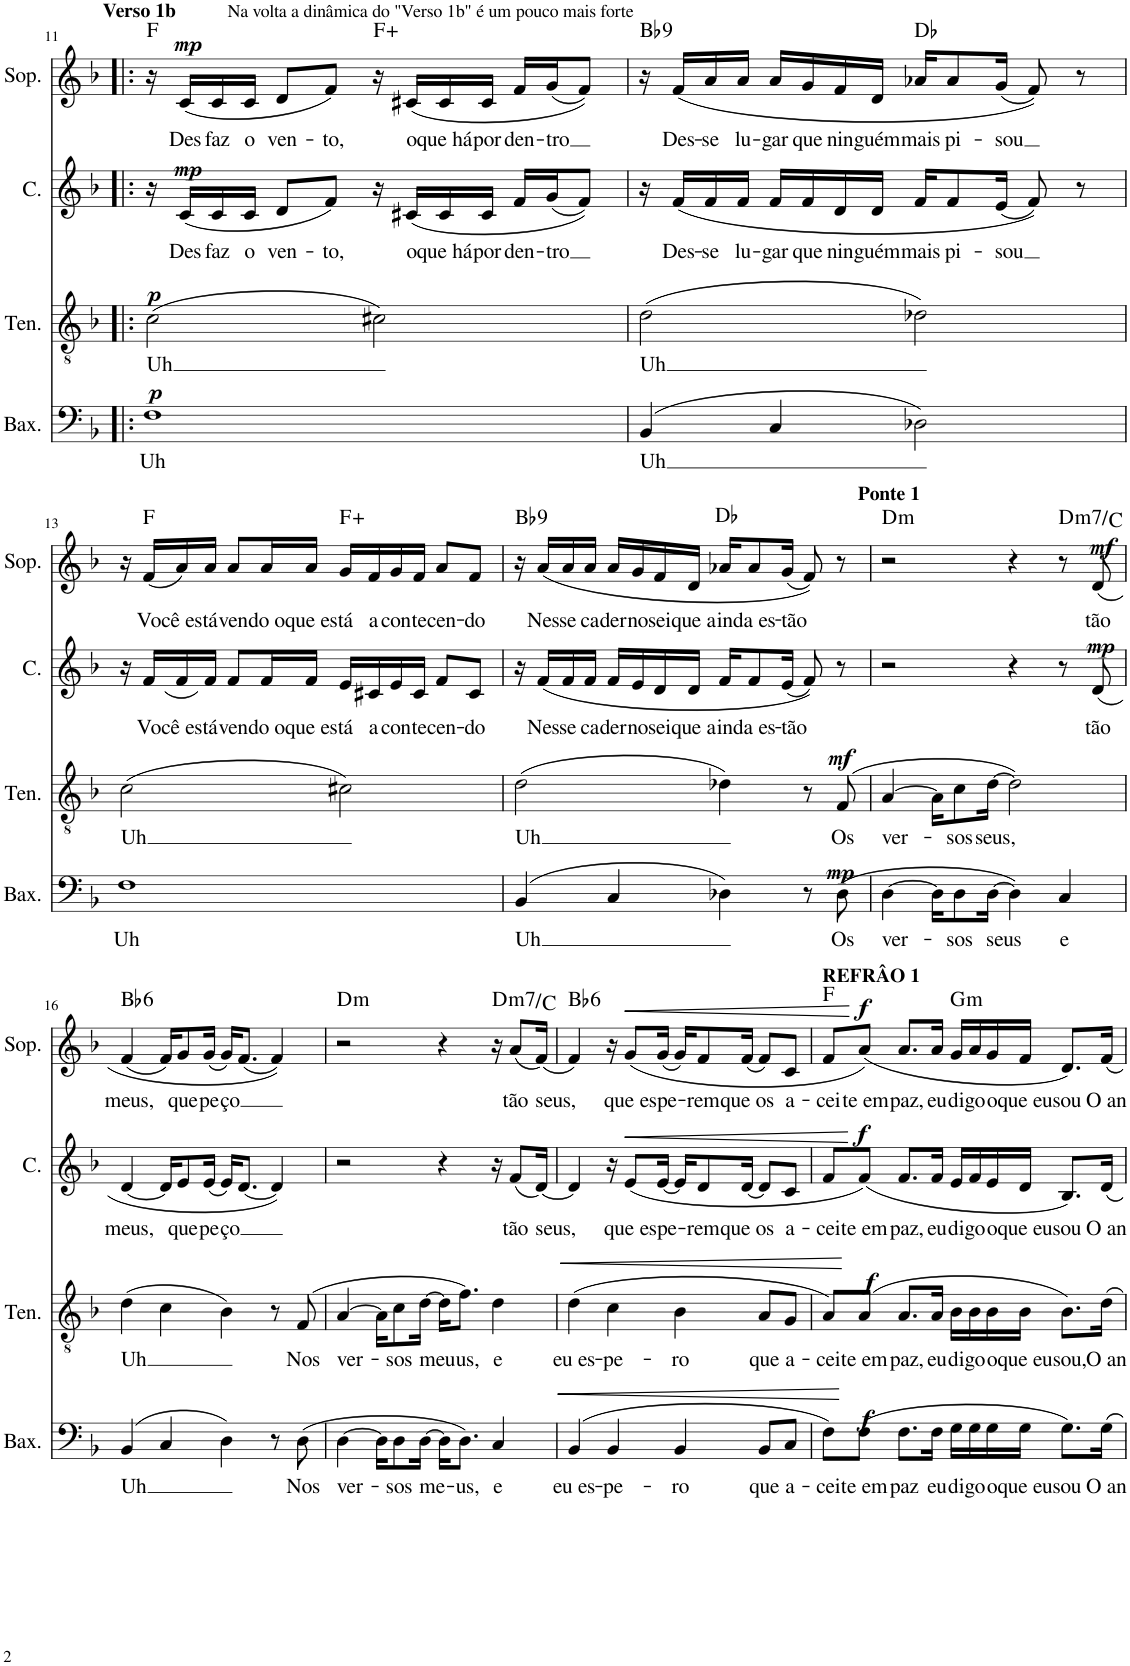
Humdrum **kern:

**kern	**text	**dynam	**kern	**text	**dynam	**kern	**text	**dynam	**kern	**text	**dynam	**harte
*part4	*part4	*part4	*part3	*part3	*part3	*part2	*part2	*part2	*part1	*part1	*part1	*part1
*staff4	*staff4	*staff4	*staff3	*staff3	*staff3	*staff2	*staff2	*staff2	*staff1	*staff1	*staff1	*
*I"Baixo	*	*	*I"Tenor	*	*	*I"Contralto	*	*	*I"Soprano	*	*	*
*I'Bax.	*	*	*I'Ten.	*	*	*I'C.	*	*	*I'Sop.	*	*	*
!!LO:PB:g=z
*clefF4	*	*	*clefGv2	*	*	*clefG2	*	*	*clefG2	*	*	*
*k[b-]	*	*	*k[b-]	*	*	*k[b-]	*	*	*k[b-]	*	*	*
*M4/4	*	*	*M4/4	*	*	*M4/4	*	*	*M4/4	*	*	*
=11!|:	=11!|:	=11!|:	=11!|:	=11!|:	=11!|:	=11!|:	=11!|:	=11!|:	=11!|:	=11!|:	=11!|:	=11!|:
!	!	!	!	!	!	!	!	!	!LO:TX:a:B:t=Verso 1b	!	!	!
!	!LO:LY:b	!LO:DY:a	!	!LO:LY:b	!LO:DY:b	!	!	!	!	!	!	!
1F	Uh	p	(2c\	Uh	p	16r	.	.	16r	.	.	F:maj
!	!	!	!	!	!	!	!LO:LY:b	!LO:DY:b	!	!LO:LY:b	!LO:DY:a	!
.	.	.	.	.	.	(16c/LL	Des-	mp	(16c/LL	Des-	mp	.
!	!	!	!	!	!	!	!LO:LY:b	!	!	!LO:LY:b	!	!
.	.	.	.	.	.	16c/	-faz	.	16c/	-faz	.	.
!	!	!	!	!	!	!	!LO:LY:b	!	!	!LO:LY:b	!	!
.	.	.	.	.	.	16c/JJ	o	.	16c/JJ	o	.	.
!	!	!	!	!	!	!	!LO:LY:b	!	!	!LO:LY:b	!	!
.	.	.	.	.	.	8d/L	ven-	.	8d/L	ven-	.	.
!	!	!	!	!	!	!	!	!	!LO:TX:a:t=Na volta a dinâmica do "Verso 1b" é um pouco mais forte	!	!	!
!	!	!	!	!	!	!	!LO:LY:b	!	!	!LO:LY:b	!	!
.	.	.	.	.	.	8f/J)	-to,	.	8f/J)	-to,	.	.
.	.	.	2c#X\)	.	.	16r	.	.	16r	.	.	F:aug
!	!	!	!	!	!	!	!LO:LY:b	!	!	!LO:LY:b	!	!
.	.	.	.	.	.	(16c#X/LL	o	.	(16c#X/LL	o	.	.
!	!	!	!	!	!	!	!LO:LY:b	!	!	!LO:LY:b	!	!
.	.	.	.	.	.	16c#/	que há	.	16c#/	que há	.	.
!	!	!	!	!	!	!	!LO:LY:b	!	!	!LO:LY:b	!	!
.	.	.	.	.	.	16c#/JJ	por	.	16c#/JJ	por	.	.
!	!	!	!	!	!	!	!LO:LY:b	!	!	!LO:LY:b	!	!
.	.	.	.	.	.	16f/LL	den-	.	16f/LL	den-	.	.
!	!	!	!	!	!	!	!LO:LY:b	!	!	!LO:LY:b	!	!
.	.	.	.	.	.	(16g/J	-tro	.	(16g/J	-tro	.	.
.	.	.	.	.	.	8f/J))	.	.	8f/J))	.	.	.
=12	=12	=12	=12	=12	=12	=12	=12	=12	=12	=12	=12	=12
!	!LO:LY:b	!	!	!LO:LY:b	!	!	!	!	!	!	!	!LO:H:kt=9
(4BB-/	Uh	.	(2d\	Uh	.	16r	.	.	16r	.	.	Bb:9
!	!	!	!	!	!	!	!LO:LY:b	!	!	!LO:LY:b	!	!
.	.	.	.	.	.	(16f/LL	Des-	.	(16f/LL	Des-	.	.
!	!	!	!	!	!	!	!LO:LY:b	!	!	!LO:LY:b	!	!
.	.	.	.	.	.	16f/	-se	.	16a/	-se	.	.
!	!	!	!	!	!	!	!LO:LY:b	!	!	!LO:LY:b	!	!
.	.	.	.	.	.	16f/JJ	lu-	.	16a/JJ	lu-	.	.
!	!	!	!	!	!	!	!LO:LY:b	!	!	!LO:LY:b	!	!
4C/	.	.	.	.	.	16f/LL	-gar	.	16a/LL	-gar	.	.
!	!	!	!	!	!	!	!LO:LY:b	!	!	!LO:LY:b	!	!
.	.	.	.	.	.	16f/	que	.	16g/	que	.	.
!	!	!	!	!	!	!	!LO:LY:b	!	!	!LO:LY:b	!	!
.	.	.	.	.	.	16d/	nin-	.	16f/	nin-	.	.
!	!	!	!	!	!	!	!LO:LY:b	!	!	!LO:LY:b	!	!
.	.	.	.	.	.	16d/JJ	-guém	.	16d/JJ	-guém	.	.
!	!	!	!	!	!	!	!LO:LY:b	!	!	!LO:LY:b	!	!
2D-X\)	.	.	2d-X\)	.	.	16f/KL	mais	.	16a-X/KL	mais	.	Db:maj
!	!	!	!	!	!	!	!LO:LY:b	!	!	!LO:LY:b	!	!
.	.	.	.	.	.	8f/	pi-	.	8a-/	pi-	.	.
!	!	!	!	!	!	!	!LO:LY:b	!	!	!LO:LY:b	!	!
.	.	.	.	.	.	(16e/Jk	-sou	.	(16g/Jk	-sou	.	.
.	.	.	.	.	.	8f/))	.	.	8f/))	.	.	.
.	.	.	.	.	.	8r	.	.	8r	.	.	.
!!LO:LB:g=z
=13	=13	=13	=13	=13	=13	=13	=13	=13	=13	=13	=13	=13
!	!LO:LY:b	!	!	!LO:LY:b	!	!	!	!	!	!	!	!
1F	Uh	.	(2c\	Uh	.	16r	.	.	16r	.	.	.
!	!	!	!	!	!	!	!LO:LY:b	!	!	!LO:LY:b	!	!
.	.	.	.	.	.	(16f/LL	Vo-	.	(16f/LL	Vo-	.	F:maj
!	!	!	!	!	!	!	!LO:LY:b	!	!	!LO:LY:b	!	!
.	.	.	.	.	.	16f/)	-cê es-	.	16a/)	-cê es-	.	.
!	!	!	!	!	!	!	!LO:LY:b	!	!	!LO:LY:b	!	!
.	.	.	.	.	.	16f/JJ	-tá	.	16a/JJ	-tá	.	.
!	!	!	!	!	!	!	!LO:LY:b	!	!	!LO:LY:b	!	!
.	.	.	.	.	.	8f/L	ven-	.	8a/L	ven-	.	.
!	!	!	!	!	!	!	!LO:LY:b	!	!	!LO:LY:b	!	!
.	.	.	.	.	.	16f/L	-do o	.	16a/L	-do o	.	.
!	!	!	!	!	!	!	!LO:LY:b	!	!	!LO:LY:b	!	!
.	.	.	.	.	.	16f/JJ	que es-	.	16a/JJ	que es-	.	.
!	!	!	!	!	!	!	!LO:LY:b	!	!	!LO:LY:b	!	!
.	.	.	2c#X\)	.	.	16e/LL	-tá	.	16g/LL	-tá	.	F:aug
!	!	!	!	!	!	!	!LO:LY:b	!	!	!LO:LY:b	!	!
.	.	.	.	.	.	16c#X/	a-	.	16f/	a-	.	.
!	!	!	!	!	!	!	!LO:LY:b	!	!	!LO:LY:b	!	!
.	.	.	.	.	.	16e/	-con-	.	16g/	-con-	.	.
!	!	!	!	!	!	!	!LO:LY:b	!	!	!LO:LY:b	!	!
.	.	.	.	.	.	16c#/JJ	-te-	.	16f/JJ	-te-	.	.
!	!	!	!	!	!	!	!LO:LY:b	!	!	!LO:LY:b	!	!
.	.	.	.	.	.	8f/L	-cen-	.	8a/L	-cen-	.	.
!	!	!	!	!	!	!	!LO:LY:b	!	!	!LO:LY:b	!	!
.	.	.	.	.	.	8c#/J	-do	.	8f/J	-do	.	.
=14	=14	=14	=14	=14	=14	=14	=14	=14	=14	=14	=14	=14
!	!LO:LY:b	!	!	!LO:LY:b	!	!	!	!	!	!	!	!LO:H:kt=9
(4BB-/	Uh	.	(2d\	Uh	.	16r	.	.	16r	.	.	Bb:9
!	!	!	!	!	!	!	!LO:LY:b	!	!	!LO:LY:b	!	!
.	.	.	.	.	.	(16f/LL	Nes-	.	(16a/LL	Nes-	.	.
!	!	!	!	!	!	!	!LO:LY:b	!	!	!LO:LY:b	!	!
.	.	.	.	.	.	16f/	-se	.	16a/	-se	.	.
!	!	!	!	!	!	!	!LO:LY:b	!	!	!LO:LY:b	!	!
.	.	.	.	.	.	16f/JJ	ca-	.	16a/JJ	ca-	.	.
!	!	!	!	!	!	!	!LO:LY:b	!	!	!LO:LY:b	!	!
4C/	.	.	.	.	.	16f/LL	-der-	.	16a/LL	-der-	.	.
!	!	!	!	!	!	!	!LO:LY:b	!	!	!LO:LY:b	!	!
.	.	.	.	.	.	16e/	-no	.	16g/	-no	.	.
!	!	!	!	!	!	!	!LO:LY:b	!	!	!LO:LY:b	!	!
.	.	.	.	.	.	16d/	sei	.	16f/	sei	.	.
!	!	!	!	!	!	!	!LO:LY:b	!	!	!LO:LY:b	!	!
.	.	.	.	.	.	16d/JJ	que a-	.	16d/JJ	que a-	.	.
!	!	!	!	!	!	!	!LO:LY:b	!	!	!LO:LY:b	!	!
4D-X\)	.	.	4d-X\)	.	.	16f/KL	-in-	.	16a-X/KL	-in-	.	.
!	!	!	!	!	!	!	!LO:LY:b	!	!	!LO:LY:b	!	!
.	.	.	.	.	.	8f/	-da es-	.	8a-/	-da es-	.	Db:maj
!	!	!	!	!	!	!	!LO:LY:b	!	!	!LO:LY:b	!	!
.	.	.	.	.	.	(16e/Jk	-tão	.	(16g/Jk	-tão	.	.
8r	.	.	8r	.	.	8f/))	.	.	8f/))	.	.	.
!	!LO:LY:b	!LO:DY:b	!	!LO:LY:b	!LO:DY:a	!	!	!	!	!	!	!
(8D-\	Os	mp	(8F/	Os	mf	8r	.	.	8r	.	.	.
=15	=15	=15	=15	=15	=15	=15	=15	=15	=15	=15	=15	=15
!	!	!	!	!	!	!	!	!	!LO:TX:a:B:t=Ponte 1	!	!	!
!	!LO:LY:b	!	!	!LO:LY:b	!	!	!	!	!	!	!	!LO:H:kt=m
[4D\	ver-	.	[4A/	ver-	.	2r	.	.	2r	.	.	D:min
16D\KL]	.	.	16A\KL]	.	.	.	.	.	.	.	.	.
!	!LO:LY:b	!	!	!LO:LY:b	!	!	!	!	!	!	!	!
8D\	-sos	.	8c\	-sos	.	.	.	.	.	.	.	.
!	!LO:LY:b	!	!	!LO:LY:b	!	!	!	!	!	!	!	!
[16D\Jk	seus	.	[16d\Jk	seus,	.	.	.	.	.	.	.	.
4D\])	.	.	2d\])	.	.	4r	.	.	4r	.	.	.
!	!LO:LY:b	!	!	!	!	!	!	!	!	!	!	!LO:H:kt=m7
4C/	e	.	.	.	.	8r	.	.	8r	.	.	D:min7/b7
!	!	!	!	!	!	!	!LO:LY:b	!LO:DY:b	!	!LO:LY:b	!LO:DY:b	!
.	.	.	.	.	.	(8d/	tão	mp	(8d/	tão	mf	.
!!LO:LB:g=z
=16	=16	=16	=16	=16	=16	=16	=16	=16	=16	=16	=16	=16
!	!LO:LY:b	!	!	!LO:LY:b	!	!	!LO:LY:b	!	!	!LO:LY:b	!	!LO:H:kt=6
(4BB-/	Uh	.	(4d\	Uh	.	[4d/	meus,	.	(4f/	meus,	.	Bb:maj6
4C/	.	.	4c\	.	.	16d/KL]	.	.	16f/KL)	.	.	.
!	!	!	!	!	!	!	!LO:LY:b	!	!	!LO:LY:b	!	!
.	.	.	.	.	.	8e/	que	.	8g/	que	.	.
!	!	!	!	!	!	!	!LO:LY:b	!	!	!LO:LY:b	!	!
.	.	.	.	.	.	(16e/Jk	pe-	.	(16g/Jk	pe-	.	.
!	!	!	!	!	!	!	!LO:LY:b	!	!	!LO:LY:b	!	!
4D\)	.	.	4B-\)	.	.	16e/KL)	-ço	.	16g/KL)	-ço	.	.
.	.	.	.	.	.	[8.d/J	.	.	(8.f/J	.	.	.
8r	.	.	8r	.	.	4d/])	.	.	4f/))	.	.	.
!	!LO:LY:b	!	!	!LO:LY:b	!	!	!	!	!	!	!	!
(8D\	Nos	.	(8F/	Nos	.	.	.	.	.	.	.	.
=17	=17	=17	=17	=17	=17	=17	=17	=17	=17	=17	=17	=17
!	!LO:LY:b	!	!	!LO:LY:b	!	!	!	!	!	!	!	!LO:H:kt=m
[4D\	ver-	.	[4A/	ver-	.	2r	.	.	2r	.	.	D:min
16D\KL]	.	.	16A\KL]	.	.	.	.	.	.	.	.	.
!	!LO:LY:b	!	!	!LO:LY:b	!	!	!	!	!	!	!	!
8D\	-sos	.	8c\	-sos	.	.	.	.	.	.	.	.
!	!LO:LY:b	!	!	!LO:LY:b	!	!	!	!	!	!	!	!
[16D\Jk	me-	.	[16d\Jk	meu-	.	.	.	.	.	.	.	.
16D\KL]	.	.	16d\KL]	.	.	4r	.	.	4r	.	.	.
!	!LO:LY:b	!	!	!LO:LY:b	!	!	!	!	!	!	!	!
8.D\J)	-us,	.	8.f\J)	-us,	.	.	.	.	.	.	.	.
!	!LO:LY:b	!	!	!LO:LY:b	!	!	!	!	!	!	!	!LO:H:kt=m7
4C/	e	.	4d\	e	.	16r	.	.	16r	.	.	D:min7/b7
!	!	!	!	!	!	!	!LO:LY:b	!	!	!LO:LY:b	!	!
.	.	.	.	.	.	(8f/L	tão	.	(8a/L	tão	.	.
!	!	!	!	!	!	!	!LO:LY:b	!	!	!LO:LY:b	!	!
.	.	.	.	.	.	[16d/Jk)	seus,	.	(16f/Jk)	seus,	.	.
=18	=18	=18	=18	=18	=18	=18	=18	=18	=18	=18	=18	=18
!	!LO:LY:b	!LO:HP:b	!	!LO:LY:b	!LO:HP:b	!	!	!	!	!	!	!LO:H:kt=6
(4BB-/	eu es-	<	(4d\	eu es-	<	4d/]	.	.	4f/)	.	.	Bb:maj6
!	!LO:LY:b	!	!	!LO:LY:b	!	!	!	!	!	!	!	!
4BB-/	-pe-	.	4c\	-pe-	.	16r	.	.	16r	.	.	.
!	!	!	!	!	!	!	!LO:LY:b	!LO:HP:b	!	!LO:LY:b	!LO:HP:b	!
.	.	.	.	.	.	(8e/L	que es-	<	(8g/L	que es-	<	.
!	!	!	!	!	!	!	!LO:LY:b	!	!	!LO:LY:b	!	!
.	.	.	.	.	.	[16e/Jk	-pe-	.	(16g/Jk	-pe-	.	.
!	!LO:LY:b	!	!	!LO:LY:b	!	!	!	!	!	!	!	!
4BB-/	-ro	.	4B-\	-ro	.	16e/KL]	.	.	16g/KL)	.	.	.
!	!	!	!	!	!	!	!LO:LY:b	!	!	!LO:LY:b	!	!
.	.	.	.	.	.	8d/	-rem	.	8f/	-rem	.	.
!	!	!	!	!	!	!	!LO:LY:b	!	!	!LO:LY:b	!	!
.	.	.	.	.	.	[16d/Jk	que os	.	(16f/Jk	que os	.	.
!	!LO:LY:b	!	!	!LO:LY:b	!	!	!	!	!	!	!	!
8BB-/L	que	.	8A/L	que	.	8d/L]	.	.	8f/L)	.	.	.
!	!LO:LY:b	!	!	!LO:LY:b	!	!	!LO:LY:b	!	!	!LO:LY:b	!	!
8C/J	a-	.	8G/J	a-	.	8c/J	a-	.	8c/J	a-	.	.
=19	=19	=19	=19	=19	=19	=19	=19	=19	=19	=19	=19	=19
!	!	!	!	!	!	!	!	!	!LO:TX:a:B:t=REFRÂO 1	!	!	!
!	!LO:LY:b	!	!	!LO:LY:b	!	!	!LO:LY:b	!	!	!LO:LY:b	!	!
8F\L)	-cei-	.	8A/L)	-cei-	.	8f/L	-cei-	.	8f/L	-cei-	.	F:maj
!	!LO:LY:b	!LO:DY:n=1:b	!	!LO:LY:b	!LO:DY:n=1:b	!	!LO:LY:b	!LO:DY:n=1:a	!	!LO:LY:b	!LO:DY:n=1:a	!
(8F\J	-te em	[ f	(8A/J	-te em	[ f	(8f/J)	-te em	[ f	(8a/J)	-te em	[ f	.
!	!LO:LY:b	!	!	!LO:LY:b	!	!	!LO:LY:b	!	!	!LO:LY:b	!	!
8.F\L	paz	.	8.A/L	paz,	.	8.f/L	paz,	.	8.a/L	paz,	.	.
!	!LO:LY:b	!	!	!LO:LY:b	!	!	!LO:LY:b	!	!	!LO:LY:b	!	!
16F\Jk	eu	.	16A/Jk	eu	.	16f/Jk	eu	.	16a/Jk	eu	.	.
!	!LO:LY:b	!	!	!LO:LY:b	!	!	!LO:LY:b	!	!	!LO:LY:b	!	!LO:H:kt=m
16G\LL	di-	.	16B-\LL	di-	.	16e/LL	di-	.	16g/LL	di-	.	G:min
!	!LO:LY:b	!	!	!LO:LY:b	!	!	!LO:LY:b	!	!	!LO:LY:b	!	!
16G\	-go	.	16B-\	-go	.	16f/	-go	.	16a/	-go	.	.
!	!LO:LY:b	!	!	!LO:LY:b	!	!	!LO:LY:b	!	!	!LO:LY:b	!	!
16G\	o	.	16B-\	o	.	16e/	o	.	16g/	o	.	.
!	!LO:LY:b	!	!	!LO:LY:b	!	!	!LO:LY:b	!	!	!LO:LY:b	!	!
16G\JJ	que eu	.	16B-\JJ	que eu	.	16d/JJ	que eu	.	16f/JJ	que eu	.	.
!	!LO:LY:b	!	!	!LO:LY:b	!	!	!LO:LY:b	!	!	!LO:LY:b	!	!
8.G\L)	sou	.	8.B-\L)	sou,	.	8.B-/L)	sou	.	8.d/L)	sou	.	.
!	!LO:LY:b	!	!	!LO:LY:b	!	!	!LO:LY:b	!	!	!LO:LY:b	!	!
16G\Jk	O an	.	16d\Jk	O an-	.	16d/Jk	O an-	.	16f/Jk	O an-	.	.
=	=	=	=	=	=	=	=	=	=	=	=	=
*-	*-	*-	*-	*-	*-	*-	*-	*-	*-	*-	*-	*-
